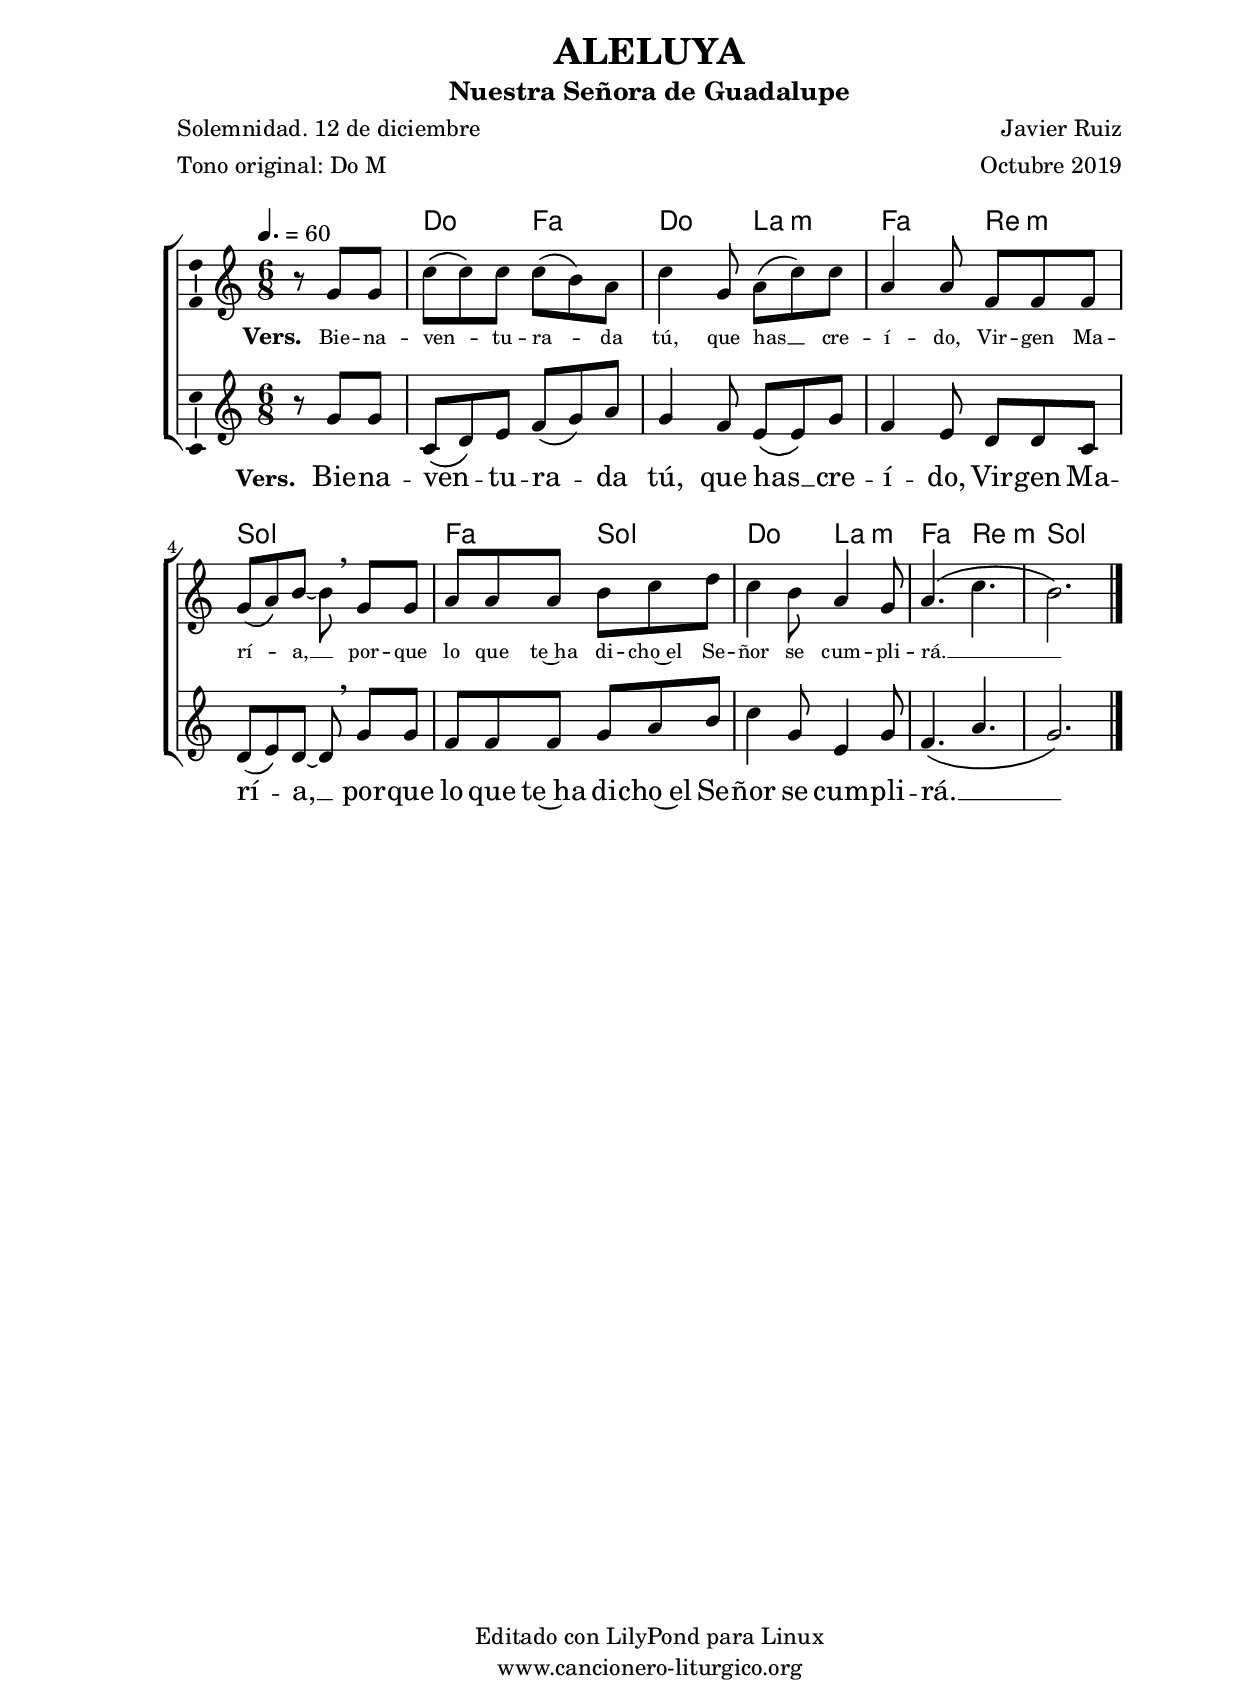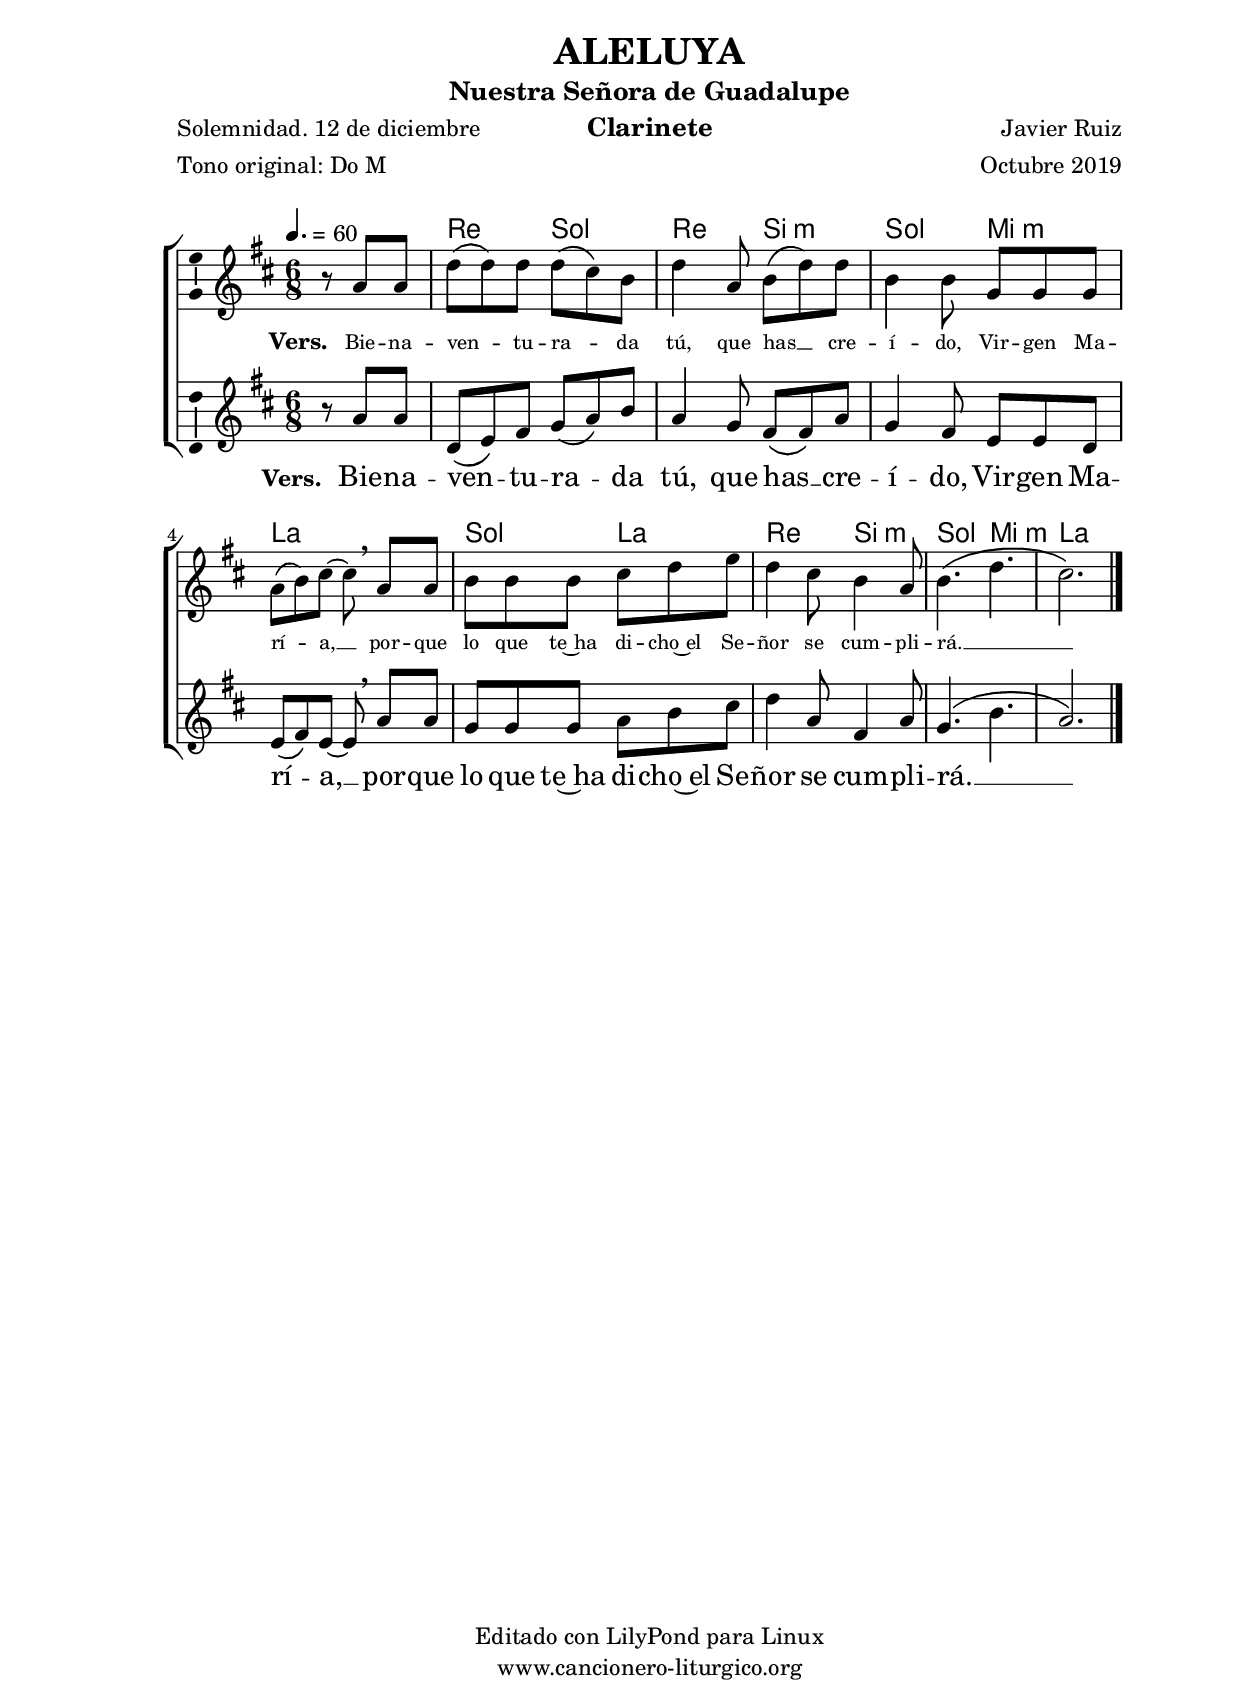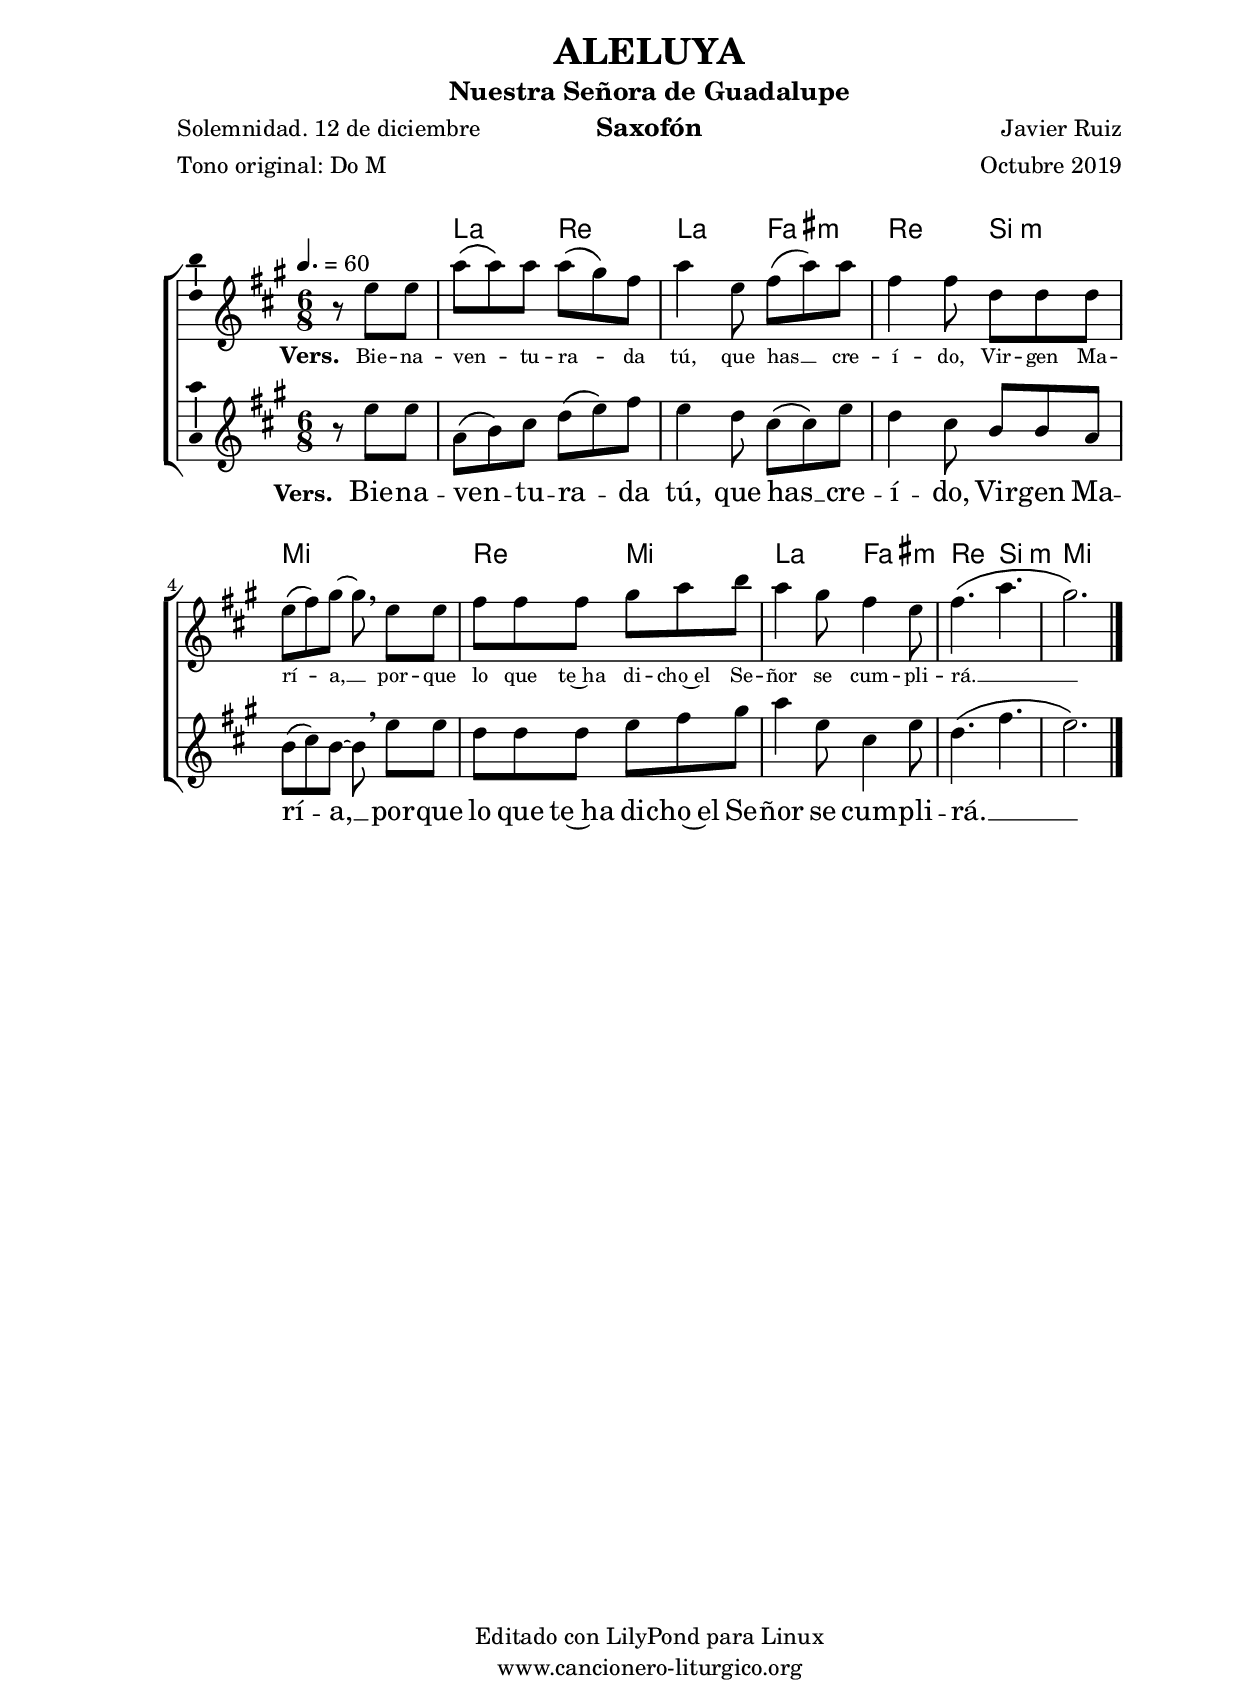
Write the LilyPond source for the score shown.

%
%para convertir .midi en .wav:
%timidity filename.midi -Ow -o finename.wav
%
%
%Para convertir de .wav a .mp3:
%lame -h -m j filename.wav
%
%
%para escuchar el midi:
%timidity nombrefichero.midi
%


%versión de lilypond para la que se ha escrito esta partitura:
\version "2.16.0"

	%Tamaño papel
	#(set-default-paper-size "a4")
	%Tamaño partitura
	#(set-global-staff-size 20)
	%No responde al pulsar sobre una nota
	#(ly:set-option 'point-and-click #f)

%parámetros del encabezamiento:
\header {
	title = "ALELUYA"
	subtitle = "Nuestra Señora de Guadalupe"
	composer = "Javier Ruiz"
	poet = "Solemnidad. 12 de diciembre"
	meter = "Tono original: Do M"
	arranger = "Octubre 2019"
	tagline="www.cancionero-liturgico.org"
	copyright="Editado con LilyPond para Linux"
	tiempo = "Adviento"
	usos = "Aleluya"
	letra = "Aleluya. Bienaventurada tú, que has creído, Virgen María, porque lo que te ha dicho el Señor se cumplirá."
	}

%parámetros asociados al papel:
\paper  {
	oddHeaderMarkup = \markup {\fill-line { \on-the-fly #not-first-page \fromproperty #'header:title \on-the-fly #not-first-page \fromproperty #'header:composer }}
	evenHeaderMarkup = \markup {\fill-line { \fromproperty #'header:composer \fromproperty #'header:title }}
	#(set-paper-size "a4")
	print-page-number = ##f
	first-page-number = 1
	print-first-page-number = ##f
%	head-separation = 3.0 \cm
	top-margin = 1.5 \cm
%	top-margin = 2.0 \cm
%%%	bottom-margin = 0.5\cm
	bottom-margin = 0.2\cm
	left-margin = 3.0 \cm
	line-width = 16.0 \cm 
	indent = 0\mm
	interscoreline = 2.\mm
	between-system-space = 15\mm
%	para que las partituras no llenen la hoja:
	ragged-bottom = ##t
%	idem para la última hoja:
	ragged-last-bottom = ##f
%	para que las partituras llenen el ancho del papel:
	ragged-last = ##f
	after-title-space = 2.5 \cm
%page-count=2
system-count=2

	%Flexible Vertical Spacing
%	markup-markup-spacing =
%	#'((basic-distance . 15) (minimum-distance . 15) (padding . 3))
	markup-system-spacing =
	#'((basic-distance . 15) (minimum-distance . 15) (padding . 3))
	system-system-spacing =
	#'((basic-distance . 15) (minimum-distance . 15) (padding . 3))
	score-system-spacing =
	#'((basic-distance . 15) (minimum-distance . 15) (padding . 5))
%	top-system-spacing = % header
%	#'((basic-distance . 8) (minimum-distance . 0) (padding . 0))
%	top-markup-spacing =
%	#'((basic-distance . 20) (minimum-distance . 20) (padding . 0))
	last-bottom-spacing = % footer
	#'((basic-distance . 5) (minimum-distance . 5) (padding . 0))
%	score-markup-spacing =
%	#'((basic-distance . 16) (minimum-distance . 13) (padding . 0))

	}


%parámetros que afectan a toda la partitura:
global =  {
	%clave de sol (G):
	\clef G
	%armadura:
%	\transpose ees f
	\key c \major
	\tempo 4.=60
	\set Score.tempoHideNote = ##f
	}


acordes = {
	\italianChords
	\chordmode {
%	\transpose ees f
{

s4.
c4. f c a:m f d:m g2. f4. g c a:m f d:m g2.

	}
	}
}


melodiatrompeta = 
%	\transpose ees f
{

	\relative c''{
	\time 6/8

\partial4.
r4.
r2.
e4 d8 c4 b8
c4 c8 a b a
g8 f g~g4.
r2.
e'4 d8 c4 b8
c4 c8 a b c
d2.

}
	\bar "|."
	}


melodiabajo = 
%	\transpose ees f
{

	%clave de fa (F):
	\clef F

	\relative c{
	\time 6/8

\partial4.
r4.
c4 c8 f4 f8
c4 d8 e4 c8
f4 f8 d4 d8
g,4 g8 b d b
f'4 g8 a b a
c8 g e c d e
f4 e8 d4 c8
g2.

}
	\bar "|."
	}





melodiatres = 
%	\transpose ees f
{

	\relative c'{
	\time 6/8

\partial4.
r8 g'8 g
c8 \(c\) c c \(b\) a
c4 g8 a \(c8\) c
a4 a8 f8 f f8
g8 \(a\) b8~b \breathe g8 g
a8 a a8 b c d
c4 b8 a4 g8
a4. \(c
b2.\)

}

	\bar "|."
	}


melodia = 
%	\transpose ees f
{

	\relative c'{
	\time 6/8

\partial4.
r8 g'8 g
c,8 \(d\) e f8 \(g\) a
g4 f8 e8 \(e\) g8
f4 e8 d8 d c8
d8 \(e\) d8~d8 \breathe g8 g
f8 f f g a b
c4 g8 e4 g8
f4. \(a
g2.\)

}

	\bar "|."
	}


texto = \lyricmode {
\set stanza =#"Vers. " 
Bie -- na -- ven -- _ tu -- ra -- _ da tú,
que has __ _ cre -- í -- do, Vir -- gen Ma -- rí -- _ a, __
por -- que lo que te~ha di -- cho~el Se -- ñor
se cum -- pli -- rá. __ _ _

	}

textotres = \lyricmode {
\override LyricText #'font-size = #-1
\set stanza =#"Vers. " 
Bie -- na -- ven -- _ tu -- ra -- _ da tú,
que has __ _ cre -- í -- do, Vir -- gen Ma -- rí -- _ a, __
por -- que lo que te~ha di -- cho~el Se -- ñor
se cum -- pli -- rá. __ _ _

	}


acordesStaff = \context ChordNames = acordesStaff <<
	\set chordChanges = ##t
	\acordes
	>>

voztrompetaStaff = \context Voice = voztrompetaStaff
<<
	\override Staff.StaffSymbol #'staff-space = #(magstep -0.35)
	\set Staff.midiInstrument = #"trumpet"
	\set Staff.midiMinimumVolume = #0.4
	\set Staff.midiMaximumVolume = #0.6
	\global
	\melodiatrompeta
	>>

voztresStaff = \context Voice = voztresStaff
\with {\consists "Ambitus_engraver"}
<<
%	\override Staff.StaffSymbol #'staff-space = #(magstep -0.35)
	\set Staff.midiInstrument = #"violin"
	\set Staff.midiMinimumVolume = #0.6
	\set Staff.midiMaximumVolume = #0.8
	\global
	\relative c' \melodiatres
	>>

vozStaff = \context Voice = vozStaff
\with {\consists "Ambitus_engraver"}
<<
%	\set Staff.instrumentName = ""
%	\set Staff.shortInstrumentName = ""
%	\set Staff.midiInstrument = #"clarinet"
%	\set Staff.midiInstrument = #"cello"
	\set Staff.midiInstrument = #"flute"
%	\set Staff.midiInstrument = #"electric guitar (jazz)"
%	\set Staff.midiInstrument = #"english horn"
%	\set Staff.midiInstrument = #"violin"
%	\set Staff.midiInstrument = #"glockenspiel"
	\set Staff.midiMinimumVolume = #0.8
	\set Staff.midiMaximumVolume = #1.0
	\global
	\melodia
	>>

vozbajoStaff = \context Voice = vozbajoStaff
<<
	\override Staff.StaffSymbol #'staff-space = #(magstep -0.35)
	\set Staff.midiInstrument = #"english horn"
	\set Staff.midiMinimumVolume = #0.6
	\set Staff.midiMaximumVolume = #0.8
	\global
	\melodiabajo
	>>

textoStaff = \context Lyrics = textoStaff <<
	\lyricsto vozStaff \texto
	>>

textotresStaff = \context Lyrics = textotresStaff <<
	\lyricsto voztresStaff \textotres
	>>


\book {
	\score {
		<<
		\context ChoirStaff {
%			\override StaffGroup.SystemStartBracket #'collapse-height = #1
%			\override Score.SystemStartBar #'collapse-height = #1
			<<
			\acordesStaff
%			\voztrompetaStaff
			\voztresStaff
			\textotresStaff
			\vozStaff
			\textoStaff
%			\vozbajoStaff
			>>
			}
		>>
		\layout {
	    		\context {
				\Lyrics
				\override LyricText #'font-size = #2
				}
	   		 \context {
				\Score
				\override StaffSymbol #'staff-space = #(magstep +3)
				}
			}
		}
	\score {
		\unfoldRepeats
		<<
		\context ChoirStaff {
			<<
			\acordesStaff
			\voztrompetaStaff
			\voztresStaff
			\vozStaff
			\vozbajoStaff
			>>
			}
		>>
		\midi {
	  		\context {
	  			\Score
				tempoWholesPerMinute = #(ly:make-moment 70 4)
				}
			}
		}
	}


%Partitura para clarinete
#(define output-suffix "C")
\book {
	\header{
		instrument = "Clarinete"
		}
	\score {
		<<
		\context ChoirStaff {
%			\override StaffGroup.SystemStartBracket #'collapse-height = #1
%			\override Score.SystemStartBar #'collapse-height = #1
\transpose c d
			<<
			\acordesStaff
%			\voztrompetaStaff
			\voztresStaff
			\textotresStaff
			\vozStaff
			\textoStaff
%			\vozbajoStaff
			>>
			}
		>>
		\layout {
	    		\context {
				\Lyrics
				\override LyricText #'font-size = #2
				}
	   		 \context {
				\Score
				\override StaffSymbol #'staff-space = #(magstep +3)
				}
			}
		}
	}


%Partitura para saxofón
#(define output-suffix "S")
\book {
	\header{
		instrument = "Saxofón"
		}
	\score {
		<<
		\context ChoirStaff {
%			\override StaffGroup.SystemStartBracket #'collapse-height = #1
%			\override Score.SystemStartBar #'collapse-height = #1
\transpose c a
			<<
			\acordesStaff
%			\voztrompetaStaff
			\voztresStaff
			\textotresStaff
			\vozStaff
			\textoStaff
%			\vozbajoStaff
			>>
			}
		>>
		\layout {
	    		\context {
				\Lyrics
				\override LyricText #'font-size = #2
				}
	   		 \context {
				\Score
				\override StaffSymbol #'staff-space = #(magstep +3)
				}
			}
		}
	}


